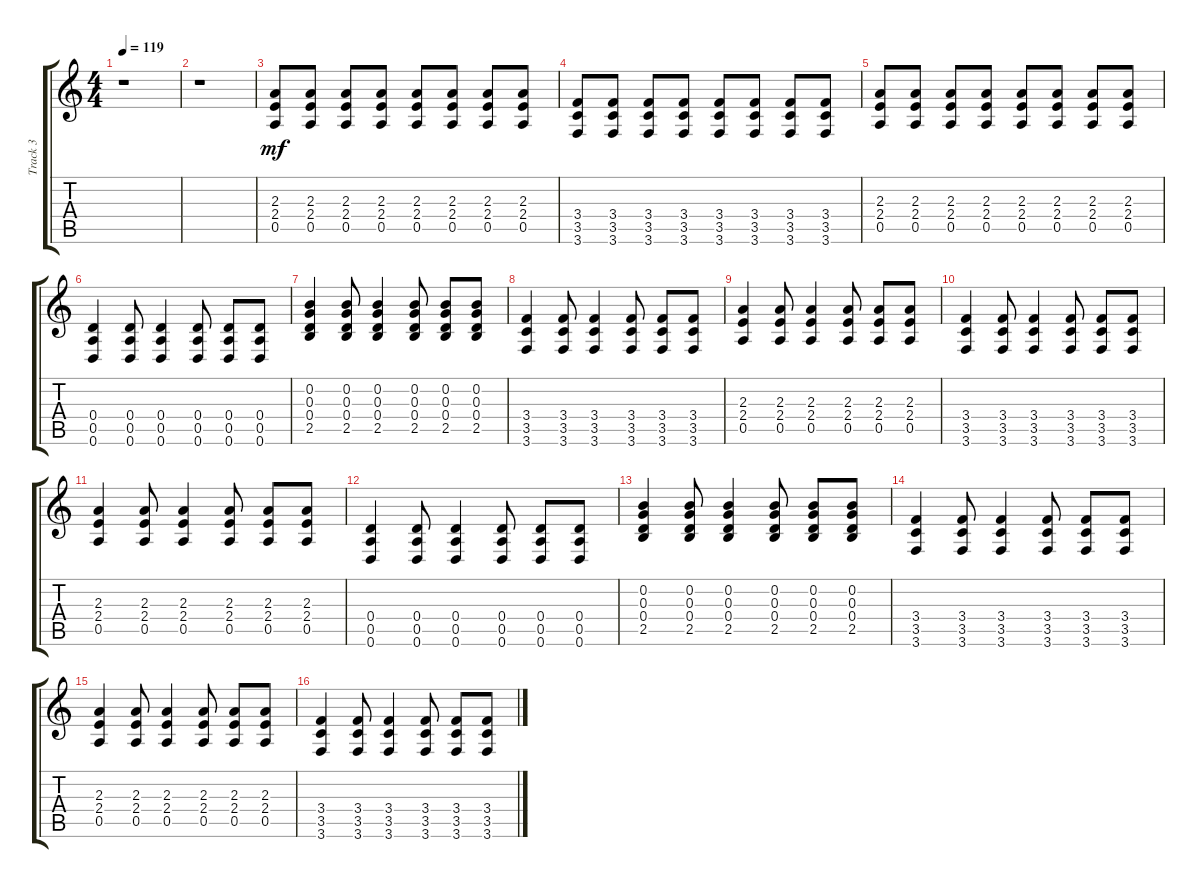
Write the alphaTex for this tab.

\track ("Track 3" "Track 3") {instrument overdrivenguitar}
\staff {score tabs}
\tuning (E4 B3 G3 D3 A2 D2) {hide}
\ts (4 4)
\tempo 119
\clef g2
\ks c
r.1{dy mf} |
r.1 |
(2.3 2.4 0.5).8 (2.3 2.4 0.5).8 (2.3 2.4 0.5).8 (2.3 2.4 0.5).8 (2.3 2.4 0.5).8 (2.3 2.4 0.5).8 (2.3 2.4 0.5).8 (2.3 2.4 0.5).8 |
(3.4 3.5 3.6).8 (3.4 3.5 3.6).8 (3.4 3.5 3.6).8 (3.4 3.5 3.6).8 (3.4 3.5 3.6).8 (3.4 3.5 3.6).8 (3.4 3.5 3.6).8 (3.4 3.5 3.6).8 |
(2.3 2.4 0.5).8 (2.3 2.4 0.5).8 (2.3 2.4 0.5).8 (2.3 2.4 0.5).8 (2.3 2.4 0.5).8 (2.3 2.4 0.5).8 (2.3 2.4 0.5).8 (2.3 2.4 0.5).8 |
(0.4 0.5 0.6).4 (0.4 0.5 0.6).8 (0.4 0.5 0.6).4 (0.4 0.5 0.6).8 (0.4 0.5 0.6).8 (0.4 0.5 0.6).8 |
(0.2 0.3 0.4 2.5).4 (0.2 0.3 0.4 2.5).8 (0.2 0.3 0.4 2.5).4 (0.2 0.3 0.4 2.5).8 (0.2 0.3 0.4 2.5).8 (0.2 0.3 0.4 2.5).8 |
(3.4 3.5 3.6).4 (3.4 3.5 3.6).8 (3.4 3.5 3.6).4 (3.4 3.5 3.6).8 (3.4 3.5 3.6).8 (3.4 3.5 3.6).8 |
(2.3 2.4 0.5).4 (2.3 2.4 0.5).8 (2.3 2.4 0.5).4 (2.3 2.4 0.5).8 (2.3 2.4 0.5).8 (2.3 2.4 0.5).8 |
(3.4 3.5 3.6).4 (3.4 3.5 3.6).8 (3.4 3.5 3.6).4 (3.4 3.5 3.6).8 (3.4 3.5 3.6).8 (3.4 3.5 3.6).8 |
(2.3 2.4 0.5).4 (2.3 2.4 0.5).8 (2.3 2.4 0.5).4 (2.3 2.4 0.5).8 (2.3 2.4 0.5).8 (2.3 2.4 0.5).8 |
(0.4 0.5 0.6).4 (0.4 0.5 0.6).8 (0.4 0.5 0.6).4 (0.4 0.5 0.6).8 (0.4 0.5 0.6).8 (0.4 0.5 0.6).8 |
(0.2 0.3 0.4 2.5).4 (0.2 0.3 0.4 2.5).8 (0.2 0.3 0.4 2.5).4 (0.2 0.3 0.4 2.5).8 (0.2 0.3 0.4 2.5).8 (0.2 0.3 0.4 2.5).8 |
(3.4 3.5 3.6).4 (3.4 3.5 3.6).8 (3.4 3.5 3.6).4 (3.4 3.5 3.6).8 (3.4 3.5 3.6).8 (3.4 3.5 3.6).8 |
(2.3 2.4 0.5).4 (2.3 2.4 0.5).8 (2.3 2.4 0.5).4 (2.3 2.4 0.5).8 (2.3 2.4 0.5).8 (2.3 2.4 0.5).8 |
(3.4 3.5 3.6).4 (3.4 3.5 3.6).8 (3.4 3.5 3.6).4 (3.4 3.5 3.6).8 (3.4 3.5 3.6).8 (3.4 3.5 3.6).8
